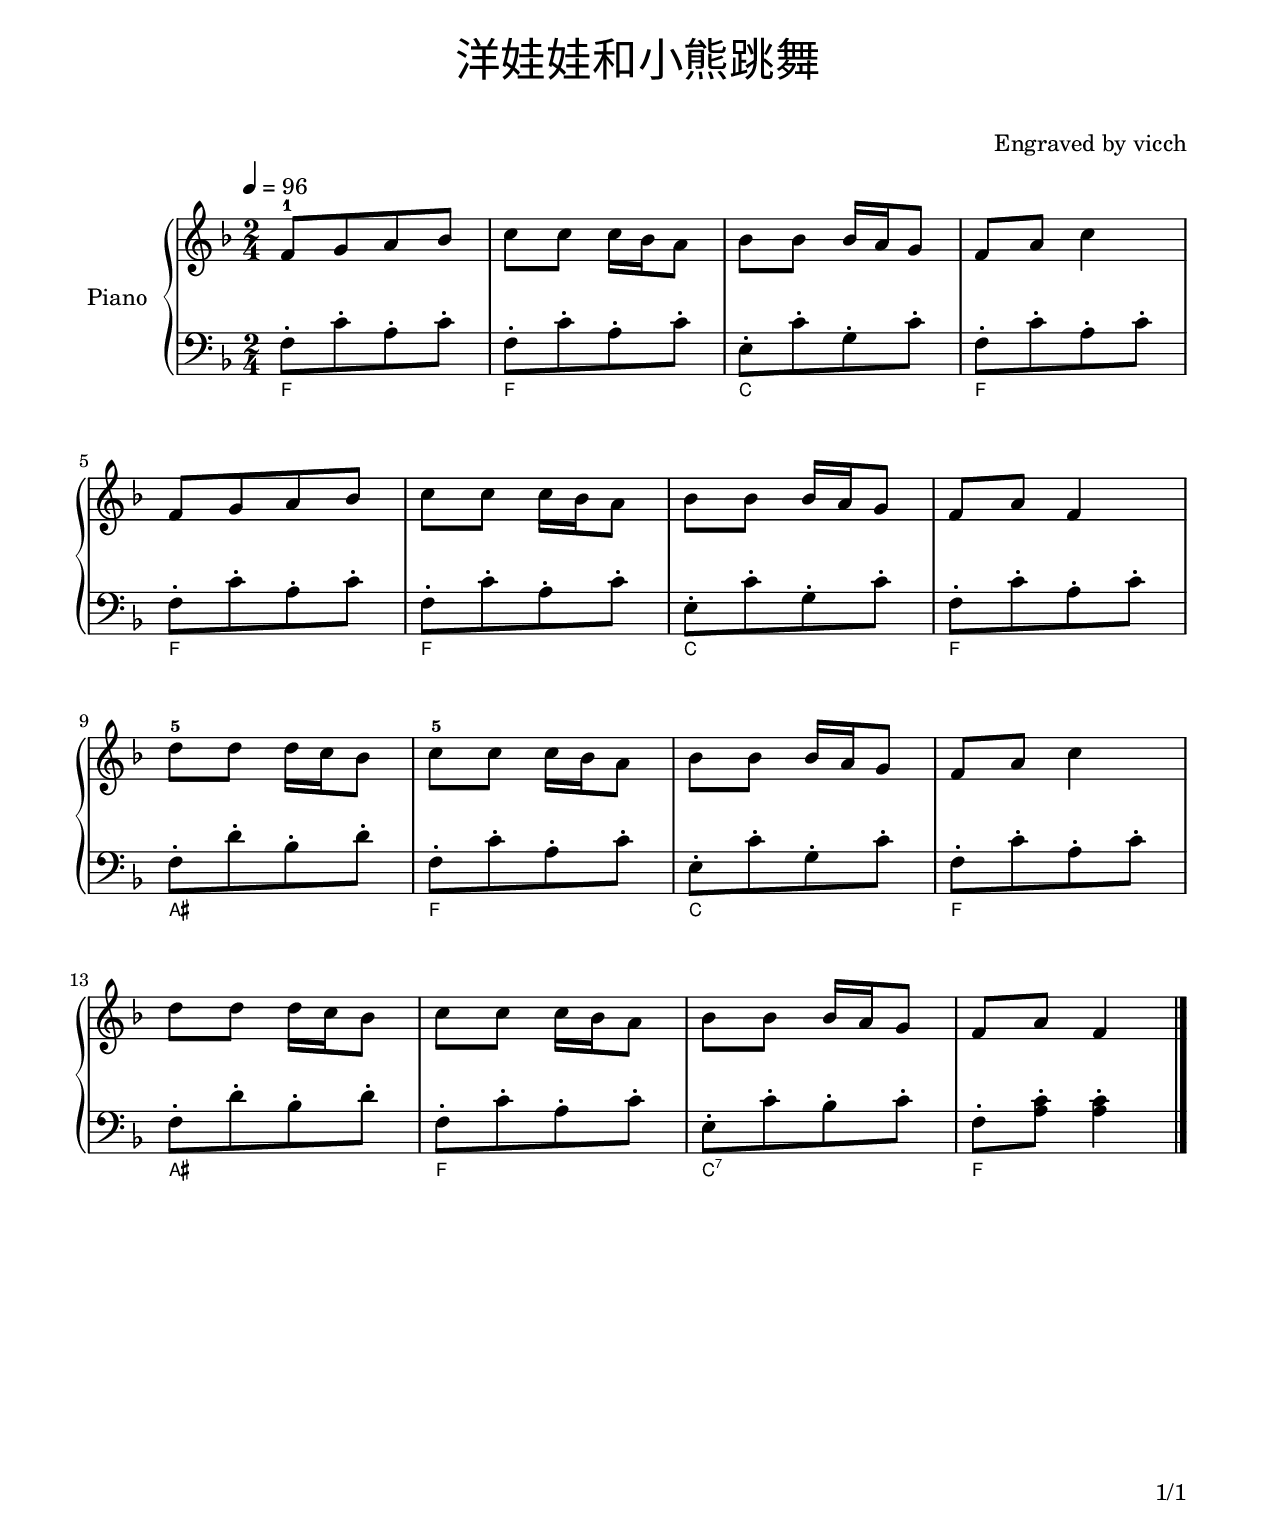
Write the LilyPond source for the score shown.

\version "2.24.3"

#(define title      "洋娃娃和小熊跳舞")
#(define title-font "FangSong")
#(define sequence   "EveryonePiano 505")
#(define total-page 1)

\include "../base.ly"

\markup \vspace #1.25

C      = { e8^.[ c'8^. g8^.  c'8^.] }
Cseven = { e8^.[ c'8^. bf8^. c'8^.] }
F      = { f8^.[ c'8^. a8^.  c'8^.] }
As     = { f8^.[ d'8^. bf8^. d'8^.] }

\score {
  \new PianoStaff \with {
    instrumentName = "Piano"
  } <<
    \new Staff {
      \tempo 4 = 96
      \clef treble
      \key f \major
      \time 2/4
      
      f'8^1[ g'8  a'8         bf'8] | c''8   c''8 c''16 bf'16 a'8 | bf'8 bf'8 bf'16 a'16 g'8 | f'8 a'8 c''4 | \break
      f'8[   g'8  a'8         bf'8] | c''8   c''8 c''16 bf'16 a'8 | bf'8 bf'8 bf'16 a'16 g'8 | f'8 a'8 f'4  | \break
      d''8^5 d''8 d''16 c''16 bf'8  | c''8^5 c''8 c''16 bf'16 a'8 | bf'8 bf'8 bf'16 a'16 g'8 | f'8 a'8 c''4 | \break
      d''8   d''8 d''16 c''16 bf'8  | c''8   c''8 c''16 bf'16 a'8 | bf'8 bf'8 bf'16 a'16 g'8 | f'8 a'8 f'4  | \bar "|."
    }
    \new Staff {
      \clef bass
      \key f \major
      \time 2/4
      
      \F  | \F | \C      | \F |
      \F  | \F | \C      | \F |
      \As | \F | \C      | \F |
      \As | \F | \Cseven | f8^. <<a8 c'8^.>> <<a4 c'4^.>> |
    }
    \chords {
      f2  | f2 | c2   | f2 |
      f2  | f2 | c2   | f2 |
      as2 | f2 | c2   | f2 |
      as2 | f2 | c2:7 | f2 |
    }
  >>
  \layout {}
}

\score {
  \new PianoStaff \with {
    instrumentName = "Piano"
  } <<
    \new Staff {
      \tempo 4 = 96
      \clef treble
      \key f \major
      \time 2/4
      
      f'8^1[ g'8  a'8         bf'8] | c''8   c''8 c''16 bf'16 a'8 | bf'8 bf'8 bf'16 a'16 g'8 | f'8 a'8 c''4 | \break
      f'8[   g'8  a'8         bf'8] | c''8   c''8 c''16 bf'16 a'8 | bf'8 bf'8 bf'16 a'16 g'8 | f'8 a'8 f'4  | \break
      d''8^5 d''8 d''16 c''16 bf'8  | c''8^5 c''8 c''16 bf'16 a'8 | bf'8 bf'8 bf'16 a'16 g'8 | f'8 a'8 c''4 | \break
      d''8   d''8 d''16 c''16 bf'8  | c''8   c''8 c''16 bf'16 a'8 | bf'8 bf'8 bf'16 a'16 g'8 | f'8 a'8 f'4  | \bar "|."
    }
    \new Staff {
      \clef bass
      \key f \major
      \time 2/4
      
      \F  | \F | \C      | \F |
      \F  | \F | \C      | \F |
      \As | \F | \C      | \F |
      \As | \F | \Cseven | f8^. <<a8 c'8^.>> <<a4 c'4^.>> |
    }
  >>
  \midi {}
}
